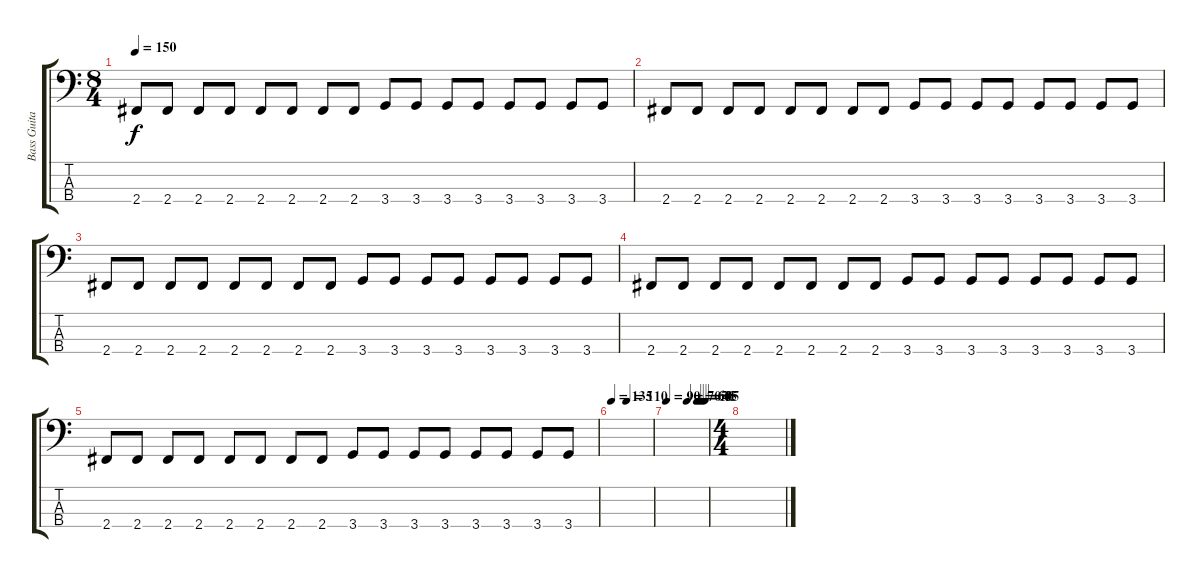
\track ("Bass Guitar" "Bass Guita") {instrument electricbassfinger}
\staff {score tabs}
\tuning (G2 D2 A1 E1) {hide}
\ts (8 4)
\tempo 150
\clef f4
\ks c
2.4.8{dy f} 2.4.8 2.4.8 2.4.8 2.4.8 2.4.8 2.4.8 2.4.8 3.4.8 3.4.8 3.4.8 3.4.8 3.4.8 3.4.8 3.4.8 3.4.8 |
2.4.8{volume 5} 2.4.8 2.4.8 2.4.8 2.4.8 2.4.8 2.4.8 2.4.8 3.4.8 3.4.8 3.4.8 3.4.8 3.4.8 3.4.8 3.4.8 3.4.8 |
2.4.8 2.4.8 2.4.8 2.4.8 2.4.8 2.4.8 2.4.8 2.4.8 3.4.8 3.4.8 3.4.8 3.4.8 3.4.8 3.4.8 3.4.8 3.4.8 |
2.4.8{volume 3} 2.4.8 2.4.8 2.4.8 2.4.8 2.4.8 2.4.8 2.4.8 3.4.8 3.4.8 3.4.8 3.4.8 3.4.8 3.4.8 3.4.8 3.4.8 |
2.4.8 2.4.8 2.4.8 2.4.8 2.4.8 2.4.8 2.4.8 2.4.8 3.4.8 3.4.8 3.4.8 3.4.8 3.4.8 3.4.8 3.4.8 3.4.8 |
\tempo 135
\tempo (110 0.375)
|
\tempo 90
\tempo (70 0.5)
\tempo (60 0.75)
\tempo (50 0.8125)
\tempo (45 0.875)
\tempo (35 0.9375)
|
\ts (4 4)
